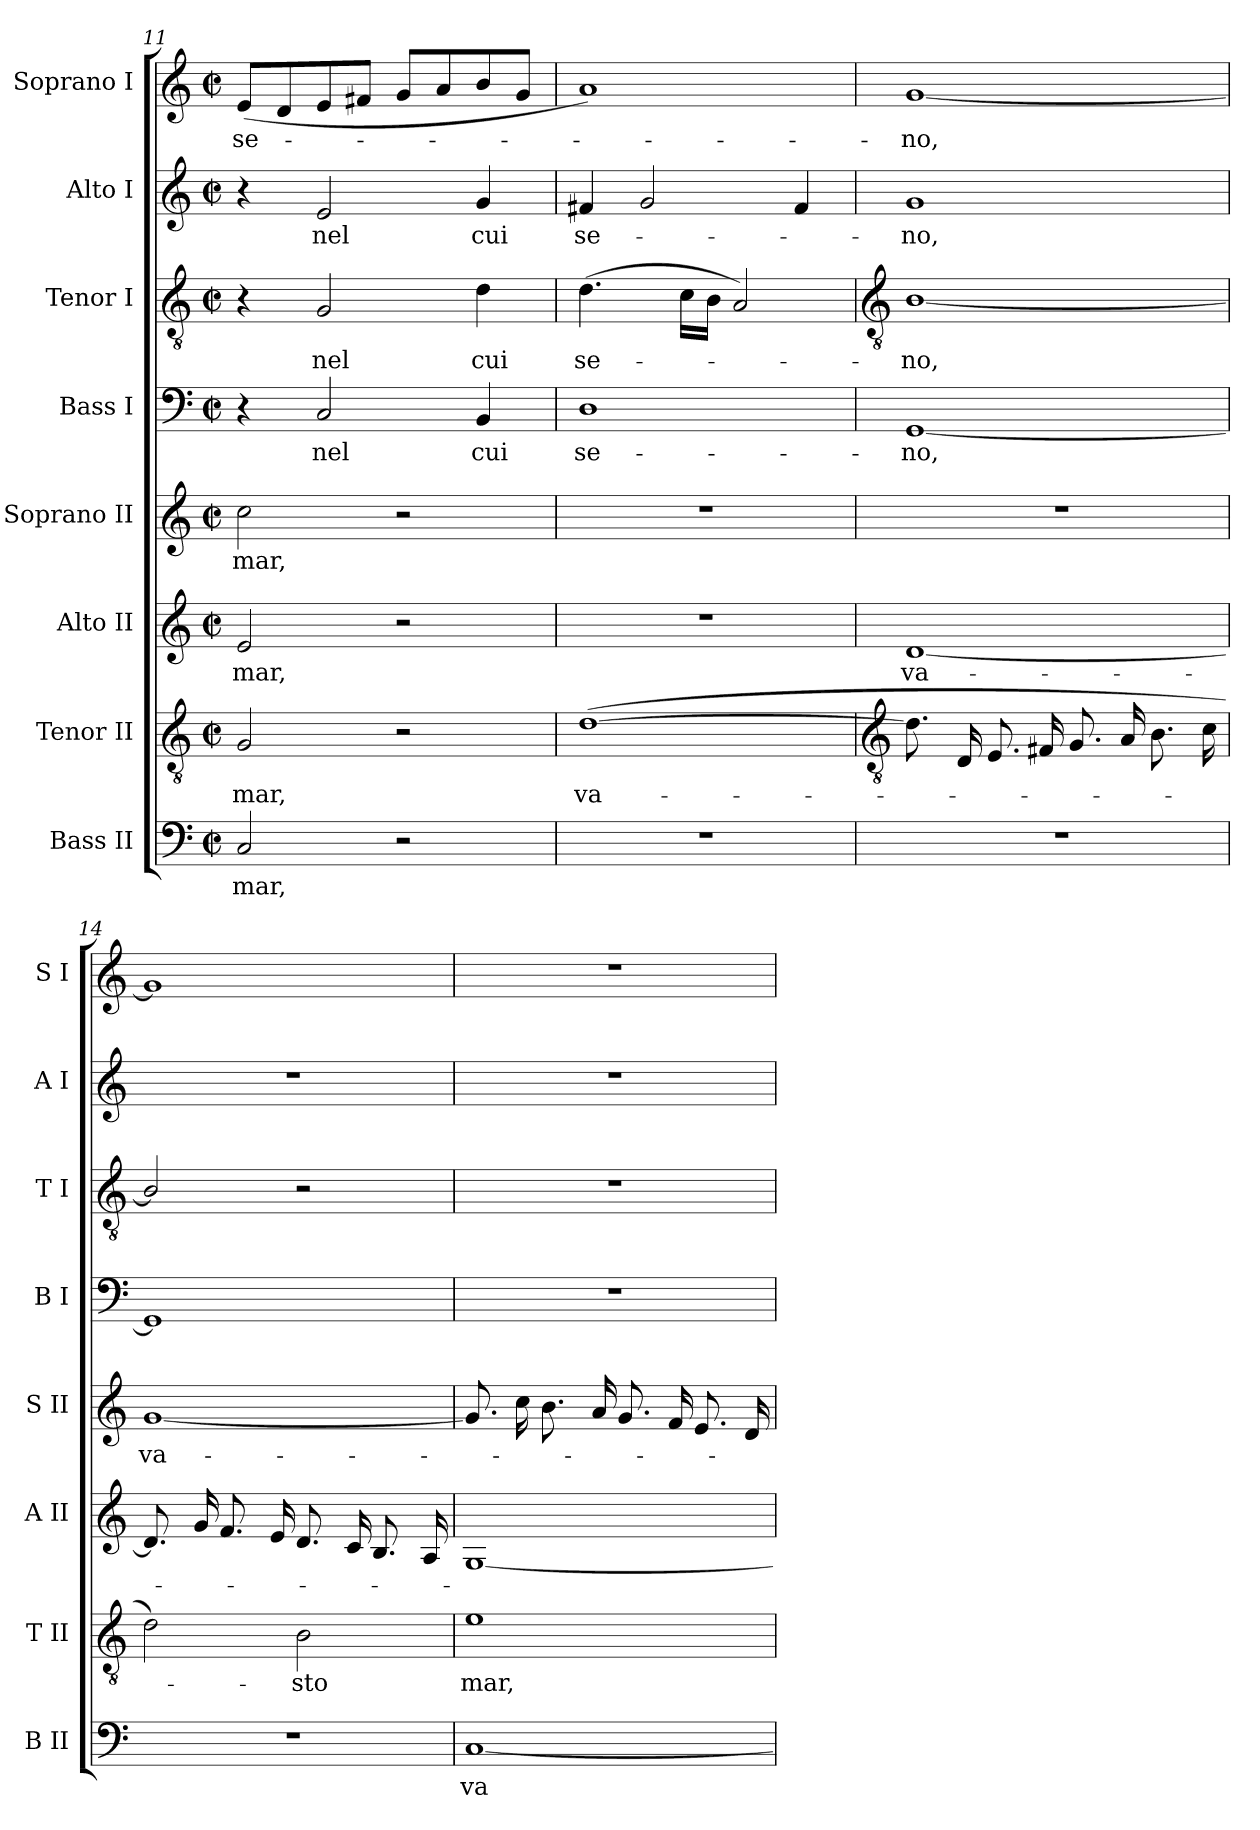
**kern	**text	**kern	**text	**kern	**text	**kern	**text	**kern	**text	**kern	**text	**kern	**text	**kern	**text
*part8	*part8	*part7	*part7	*part6	*part6	*part5	*part5	*part4	*part4	*part3	*part3	*part2	*part2	*part1	*part1
*staff8	*staff8	*staff7	*staff7	*staff6	*staff6	*staff5	*staff5	*staff4	*staff4	*staff3	*staff3	*staff2	*staff2	*staff1	*staff1
*I"Bass II	*	*I"Tenor II	*	*I"Alto II	*	*I"Soprano II	*	*I"Bass I	*	*I"Tenor I	*	*I"Alto I	*	*I"Soprano I	*
*I'B II	*	*I'T II	*	*I'A II	*	*I'S II	*	*I'B I	*	*I'T I	*	*I'A I	*	*I'S I	*
*clefF4	*	*clefGv2	*	*clefG2	*	*clefG2	*	*clefF4	*	*clefGv2	*	*clefG2	*	*clefG2	*
*k[]	*	*k[]	*	*k[]	*	*k[]	*	*k[]	*	*k[]	*	*k[]	*	*k[]	*
*C:	*	*C:	*	*C:	*	*C:	*	*C:	*	*C:	*	*C:	*	*C:	*
*M2/2	*	*M2/2	*	*M2/2	*	*M2/2	*	*M2/2	*	*M2/2	*	*M2/2	*	*M2/2	*
*met(c|)	*	*met(c|)	*	*met(c|)	*	*met(c|)	*	*met(c|)	*	*met(c|)	*	*met(c|)	*	*met(c|)	*
=11	=11	=11	=11	=11	=11	=11	=11	=11	=11	=11	=11	=11	=11	=11	=11
!	!LO:LY:b	!	!LO:LY:b	!	!LO:LY:b	!	!LO:LY:b	!	!	!	!	!	!	!	!LO:LY:b
2C	mar,	2G	mar,	2e	mar,	2cc	mar,	4r	.	4r	.	4r	.	(<8eL	se-
.	.	.	.	.	.	.	.	.	.	.	.	.	.	8d	.
!	!	!	!	!	!	!	!	!	!LO:LY:b	!	!LO:LY:b	!	!LO:LY:b	!	!
.	.	.	.	.	.	.	.	2C	nel	2G	nel	2e	nel	8e	.
.	.	.	.	.	.	.	.	.	.	.	.	.	.	8f#XJ	.
2r	.	2r	.	2r	.	2r	.	.	.	.	.	.	.	8gL	.
.	.	.	.	.	.	.	.	.	.	.	.	.	.	8a	.
!	!	!	!	!	!	!	!	!	!LO:LY:b	!	!LO:LY:b	!	!LO:LY:b	!	!
.	.	.	.	.	.	.	.	4BB	cui	4d	cui	4g	cui	8b	.
.	.	.	.	.	.	.	.	.	.	.	.	.	.	8gJ	.
=12	=12	=12	=12	=12	=12	=12	=12	=12	=12	=12	=12	=12	=12	=12	=12
!	!	!	!LO:LY:b	!	!	!	!	!	!LO:LY:b	!	!LO:LY:b	!	!LO:LY:b	!	!
1r	.	(<[1d	va-	1r	.	1r	.	1D	se-	(>4.d	se-	4f#X	se-	1a)	.
.	.	.	.	.	.	.	.	.	.	.	.	2g	.	.	.
.	.	.	.	.	.	.	.	.	.	16cLL	.	.	.	.	.
.	.	.	.	.	.	.	.	.	.	16BJJ	.	.	.	.	.
.	.	.	.	.	.	.	.	.	.	2A)	.	.	.	.	.
.	.	.	.	.	.	.	.	.	.	.	.	4f#	.	.	.
!!LO:LB:g=z
=13	=13	=13	=13	=13	=13	=13	=13	=13	=13	=13	=13	=13	=13	=13	=13
*	*	*clefGv2	*	*	*	*	*	*	*	*clefGv2	*	*	*	*	*
!	!	!	!	!	!LO:LY:b	!	!	!	!LO:LY:b	!	!LO:LY:b	!	!LO:LY:b	!	!LO:LY:b
1r	.	8.dL]	.	[1d	va-	1r	.	[1GG	-no,	[1B/	no,	1g	no,	[1g	no,
.	.	16DL	.	.	.	.	.	.	.	.	.	.	.	.	.
.	.	8.E	.	.	.	.	.	.	.	.	.	.	.	.	.
.	.	16F#XJ	.	.	.	.	.	.	.	.	.	.	.	.	.
.	.	8.GL	.	.	.	.	.	.	.	.	.	.	.	.	.
.	.	16AL	.	.	.	.	.	.	.	.	.	.	.	.	.
.	.	8.B	.	.	.	.	.	.	.	.	.	.	.	.	.
.	.	16cJ	.	.	.	.	.	.	.	.	.	.	.	.	.
=14	=14	=14	=14	=14	=14	=14	=14	=14	=14	=14	=14	=14	=14	=14	=14
!	!	!	!	!	!	!	!LO:LY:b	!	!	!	!	!	!	!	!
1r	.	2d)	.	8.dL]	.	[1g	va-	1GG]	.	2B/]	.	1r	.	1g]	.
.	.	.	.	16gL	.	.	.	.	.	.	.	.	.	.	.
.	.	.	.	8.f	.	.	.	.	.	.	.	.	.	.	.
.	.	.	.	16eJ	.	.	.	.	.	.	.	.	.	.	.
!	!	!	!LO:LY:b	!	!	!	!	!	!	!	!	!	!	!	!
.	.	2B	sto	8.dL	.	.	.	.	.	2r	.	.	.	.	.
.	.	.	.	16cL	.	.	.	.	.	.	.	.	.	.	.
.	.	.	.	8.B	.	.	.	.	.	.	.	.	.	.	.
.	.	.	.	16AJ	.	.	.	.	.	.	.	.	.	.	.
=15	=15	=15	=15	=15	=15	=15	=15	=15	=15	=15	=15	=15	=15	=15	=15
!	!LO:LY:b	!	!LO:LY:b	!	!	!	!	!	!	!	!	!	!	!	!
[1C	va-	1e	mar,	[1G	.	8.gL]	.	1r	.	1r	.	1r	.	1r	.
.	.	.	.	.	.	16ccL	.	.	.	.	.	.	.	.	.
.	.	.	.	.	.	8.b	.	.	.	.	.	.	.	.	.
.	.	.	.	.	.	16aJ	.	.	.	.	.	.	.	.	.
.	.	.	.	.	.	8.gL	.	.	.	.	.	.	.	.	.
.	.	.	.	.	.	16fL	.	.	.	.	.	.	.	.	.
.	.	.	.	.	.	8.e	.	.	.	.	.	.	.	.	.
.	.	.	.	.	.	16dJ	.	.	.	.	.	.	.	.	.
=	=	=	=	=	=	=	=	=	=	=	=	=	=	=	=
*-	*-	*-	*-	*-	*-	*-	*-	*-	*-	*-	*-	*-	*-	*-	*-
